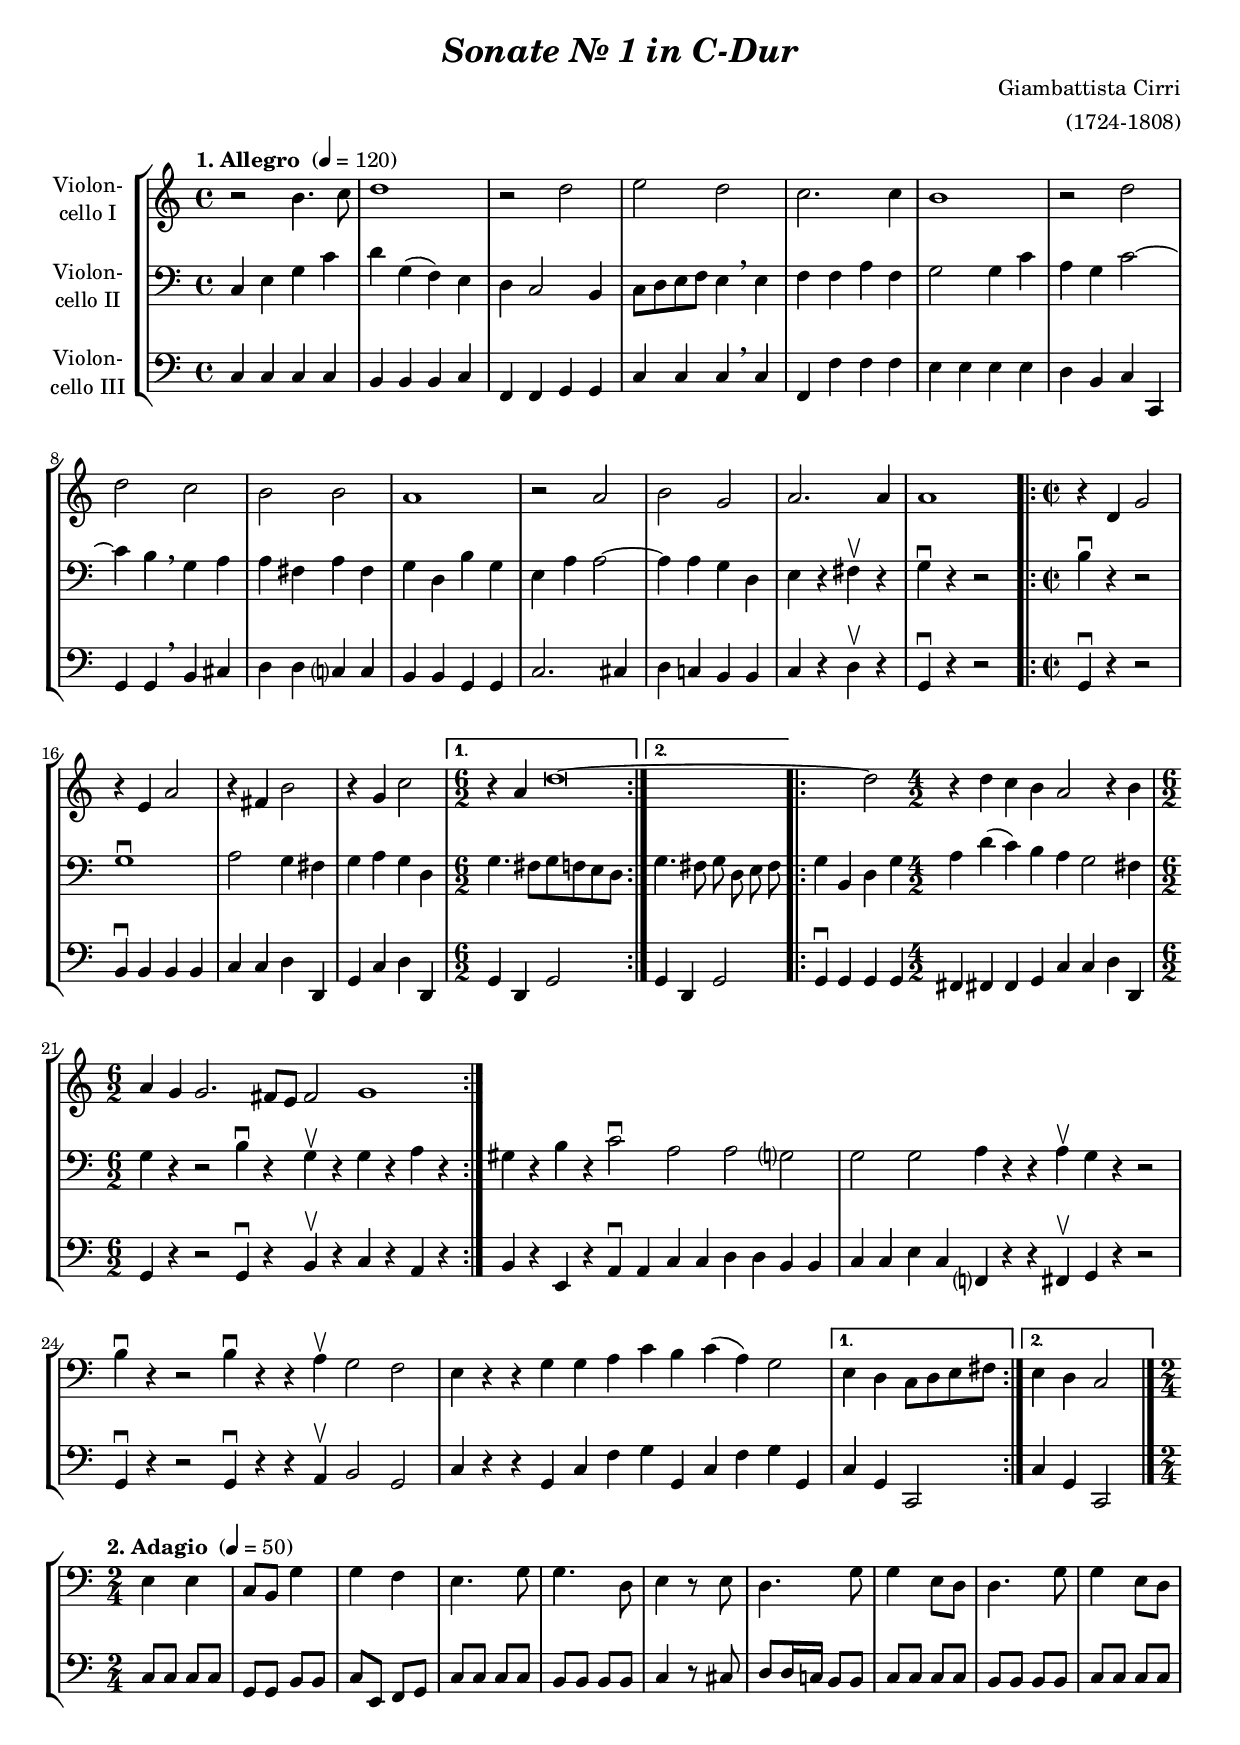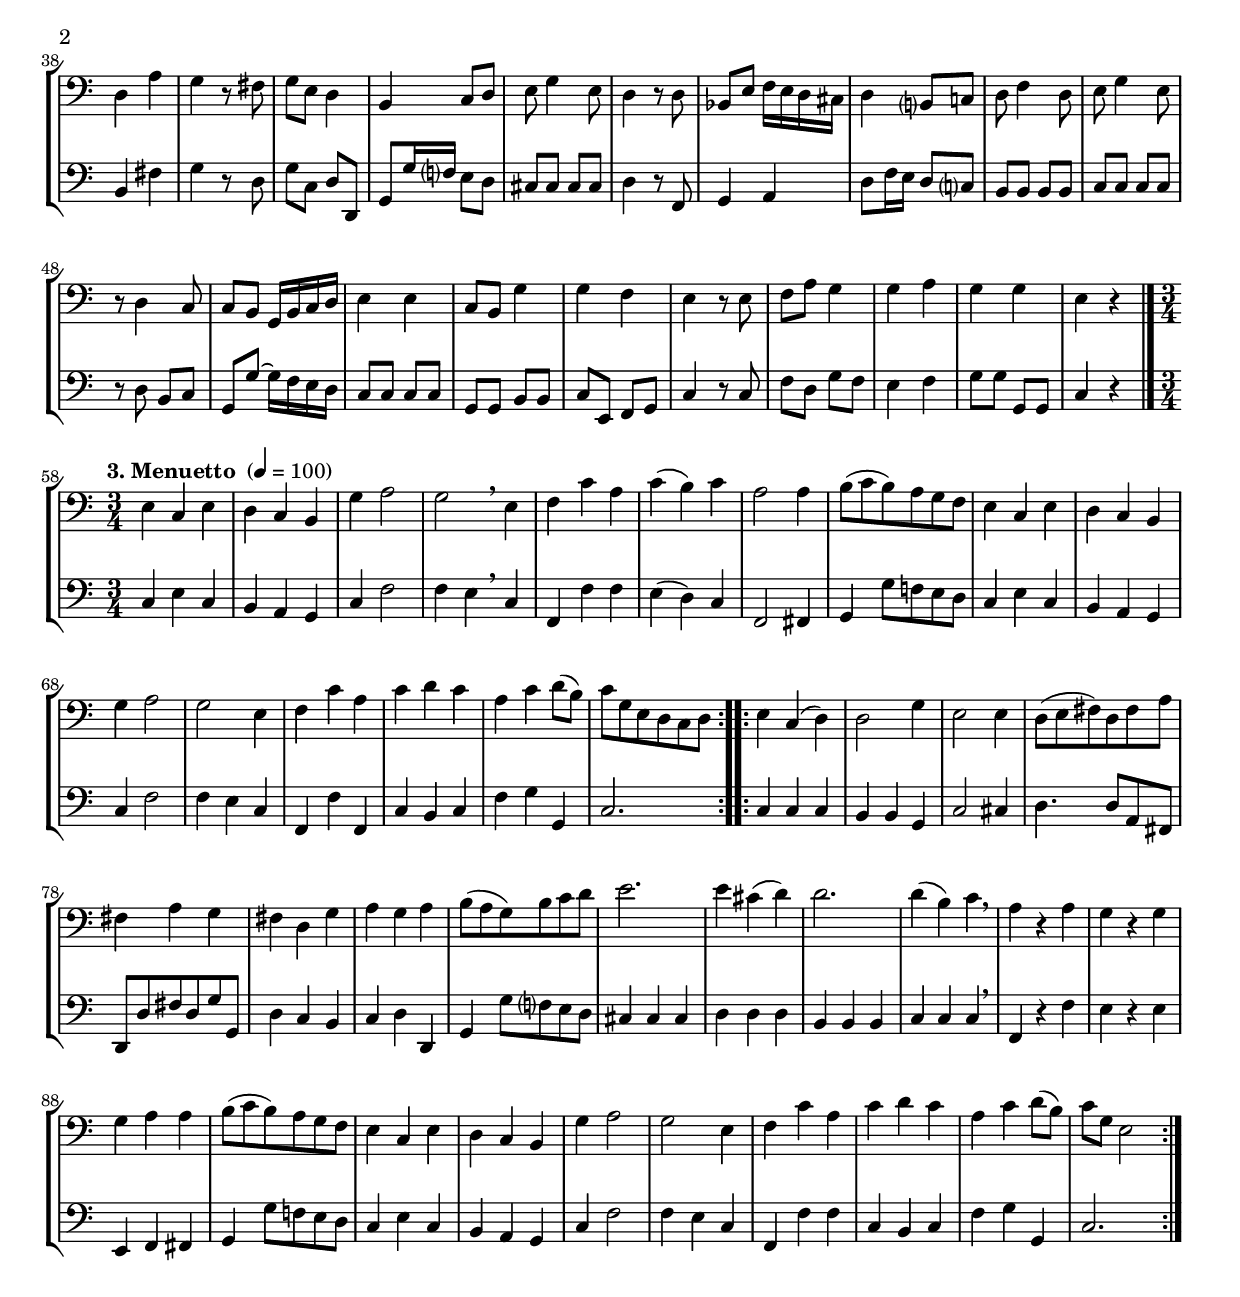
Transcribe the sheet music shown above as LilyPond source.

\version "2.14.2"
\include "deutsch.ly"

#(set-global-staff-size 18.5)

\header {
  title     = \markup \bold \italic "Sonate Nr. 1 in C-Dur"
  composer  = "Giambattista Cirri"
  arranger  = "(1724-1808)"
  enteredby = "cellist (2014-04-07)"
}

voiceconsts = {
  \clef "bass"
  \key c \major
  %\numericTimeSignature
  \compressFullBarRests
}

mihi = "clarinet"
milo = "bassoon"

introa = {        \tempo "1. Allegro "   4=120 \time 4/4 }
introb = { \break \tempo "2. Adagio "    4=50  \time 2/4 }
introc = { \break \tempo "3. Menuetto "  4=100 \time 3/4 }

rit = \markup \bold \italic "rit."

\include "v1.ily"
vb = \relative c {
  \voiceconsts

  \introa
  \repeat volta 2 {
    c4 e g c
    d g,( f) e
    d c2 h4
    c8 d e f e4 \breathe e

    f f a f
    g2 g4 c
    a g c2~
    c4 h \breathe g a

    a fis a fis
    g d h' g
    e a a2~
    a4 a g d

    e r fis\upbow r
    g\downbow r r2
    h4\downbow r r2

    g1\downbow
    a2 g4 fis
    g a g d
  }
  \alternative {
    { g4. fis8 g f e d }
    { g4. fis8 g d e fis }
  }

  \repeat volta 2 {
    g4 h, d g
    a d( c) h
    a g2 fis4
    g r r2

    h4\downbow r g\upbow r
    g r a r
    gis r h r
    c2\downbow a

    a g?
    g g
    a4 r r a\upbow
    g r r2

    h4\downbow r r2
    h4\downbow r r a\upbow
    g2 f
    e4 r r g

    g a c h
    c( a) g2
  }
  \alternative {
    { e4 d c8 d e fis }
    { e4 d c2 }
  } \bar "|."

  \introb
  e4 e
  c8 h g'4
  g f
  e4. g8
  g4. d8
  e4 r8 e

  d4. g8
  g4 e8 d
  d4. g8
  g4 e8 d
  d4 a'
  g r8 fis

  g e d4
  h c8 d
  e g4 e8
  d4 r8 d
  b e f16 e d cis
  d4 h?8 c!

  d f4 d8
  e g4 e8
  r d4 c8

  c h g16 h c d
  e4 e
  c8 h g'4

  g f
  e r8 e
  f a g4
  g a
  g g
  e r \bar "|."

  \introc
  \repeat volta 2 {
    e c e
    d c h
    g' a2
    g \breathe e4

    f c' a
    c( h) c
    a2 a4
    h8( c h) a g f

    e4 c e
    d c h
    g' a2
    g e4

    f c' a
    c d c
    a c d8( h)
    c g e d c d
  }
  \repeat volta 2 {
    e4 c( d)
    d2 g4
    e2 e4
    d8( e fis) d fis a
    fis4 a g

    fis d g
    a g a
    h8( a g) h c d
    e2.
    e4 cis( d)

    d2.
    d4( h) c \breathe
    a r a
    g r g
    g a a

    h8( c h) a g f
    e4 c e
    d c h
    g' a2
    g e4

    f c' a
    c d c
    a c d8( h)
    c g e2
  }
}

vc = \relative c {
  \voiceconsts

  \introa
  \repeat volta 2 {
    c4 c c c
    h h h c
    f, f g g
    c c c \breathe c

    f, f' f f
    e e e e
    d h c c,
    g' g \breathe h cis

    d d c? c
    h h g g
    c2. cis4
    d c! h h

    c r d\upbow r
    g,\downbow r r2
    g4\downbow r r2

    h4\downbow h h h
    c c d d,
    g c d d,
  }
  \alternative {
    { g d g2 }
    { g4 d g2 }
  }

  \repeat volta 2 {
    g4\downbow g g g
    fis fis fis g
    c c d d,
    g r r2

    g4\downbow r h\upbow r
    c r a r
    h r e, r
    a\downbow a c c

    d d h h
    c c e c
    f,? r r fis\upbow
    g r r2

    g4\downbow r r2
    g4\downbow r r a\upbow
    h2 g
    c4 r r g

    c f g g,
    c f g g,
  }
  \alternative {
    { c g c,2 }
    { c'4 g c,2 }
  } \bar "|."

  \introb
  c'8 c c c
  g g h h
  c e, f g
  c c c c
  h h h h
  c4 r8 cis

  d d16 c! h8 h
  c c c c
  h h h h
  c c c c
  h4 fis'
  g r8 d

  g c, d d,
  g g'16 f? e8 d
  cis cis cis cis
  d4 r8 f,
  g4 a
  d8 f16 e d8 c?

  h h h h
  c c c c
  r d h c
  g g'~ g16 f e d
  c8 c c c
  g g h h

  c e, f g
  c4 r8 c
  f d g f
  e4 f
  g8 g g, g
  c4 r \bar "|."

  \introc
  \repeat volta 2 {
    c e c
    h a g
    c f2
    f4 e \breathe c

    f, f' f
    e( d) c
    f,2 fis4
    g g'8 f! e d

    c4 e c
    h a g
    c f2
    f4 e c

    f, f' f,
    c' h c
    f g g,
    c2.
  }
  \repeat volta 2 {
    c4 c c
    h h g
    c2 cis4
    d4. d8 a fis
    d d' fis d g g,

    d'4 c h
    c d d,
    g g'8 f? e d
    cis4 cis cis
    d d d

    h h h
    c c c \breathe
    f, r f'
    e r e
    e, f fis

    g g'8 f! e d
    c4 e c
    h a g
    c f2
    f4 e c

    f, f' f
    c h c
    f g g,
    c2.
  }
}


music = \new StaffGroup <<
      \new Staff {
        \set Staff.midiInstrument = \mihi
        \set Staff.instrumentName = \markup \center-column { "Violon-" "cello I" }
        \transpose c c { \va }
      }

      \new Staff {
        \set Staff.midiInstrument = \milo
        \set Staff.instrumentName = \markup \center-column { "Violon-" "cello II" }
        \transpose c c { \vb }
      }

      \new Staff {
        \set Staff.midiInstrument = \milo
        \set Staff.instrumentName = \markup \center-column { "Violon-" "cello III" }
        \transpose c c { \vc }
      }
>>

\book {
  \score {
    \music
    \layout {}
  }

  \score {
    \unfoldRepeats \music

    \midi {
      \context {
        \Score
      }
    }
  }
}
